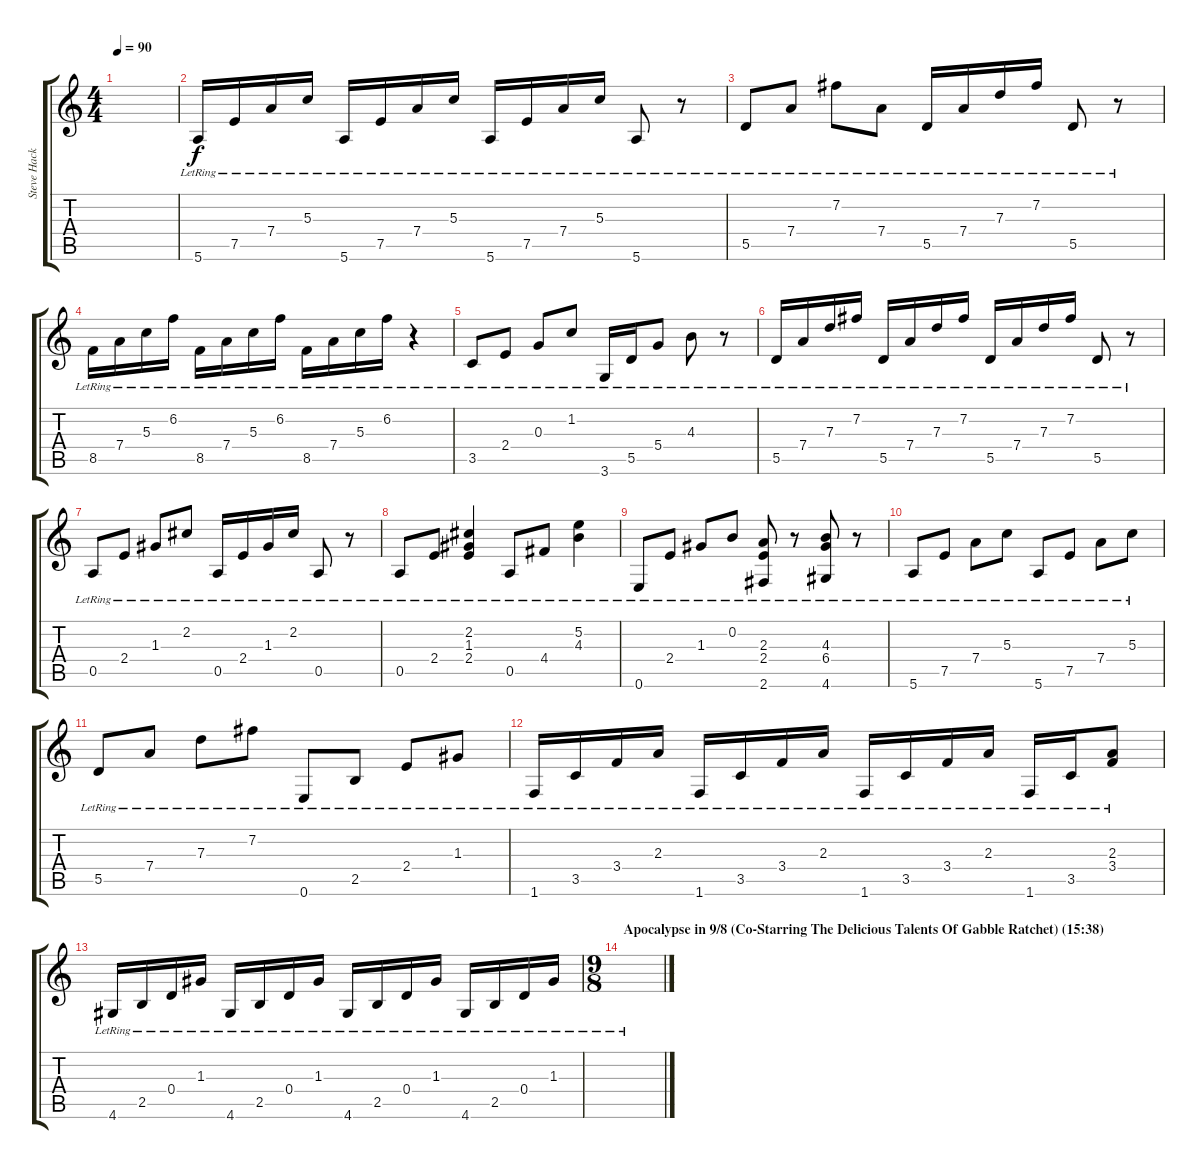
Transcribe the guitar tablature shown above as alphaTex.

\track ("Steve Hackett (classical guitar)" "Steve Hack") {instrument acousticguitarnylon}
\staff {score tabs}
\tuning (E4 B3 G3 D3 A2 E2) {hide}
\ts (4 4)
\tempo 90
\clef g2
\ks c
|
5.6{lr}.16 7.5{lr}.16 7.4{lr}.16 5.3{lr}.16 5.6{lr}.16 7.5{lr}.16 7.4{lr}.16 5.3{lr}.16 5.6{lr}.16 7.5{lr}.16 7.4{lr}.16 5.3{lr}.16 5.6{lr}.8 r.8 |
5.5{lr}.8 7.4{lr}.8 7.2{lr}.8 7.4{lr}.8 5.5{lr}.16 7.4{lr}.16 7.3{lr}.16 7.2{lr}.16 5.5{lr}.8 r.8 |
8.5{lr}.16 7.4{lr}.16 5.3{lr}.16 6.2{lr}.16 8.5{lr}.16 7.4{lr}.16 5.3{lr}.16 6.2{lr}.16 8.5{lr}.16 7.4{lr}.16 5.3{lr}.16 6.2{lr}.16 r.4 |
3.5{lr}.8 2.4{lr}.8 0.3{lr}.8 1.2{lr}.8 3.6{lr}.16 5.5{lr}.16 5.4{lr}.8 4.3{lr}.8 r.8 |
5.5{lr}.16 7.4{lr}.16 7.3{lr}.16 7.2{lr}.16 5.5{lr}.16 7.4{lr}.16 7.3{lr}.16 7.2{lr}.16 5.5{lr}.16 7.4{lr}.16 7.3{lr}.16 7.2{lr}.16 5.5{lr}.8 r.8 |
0.5{lr}.8 2.4{lr}.8 1.3{lr}.8 2.2{lr}.8 0.5{lr}.16 2.4{lr}.16 1.3{lr}.16 2.2{lr}.16 0.5{lr}.8 r.8 |
0.5{lr}.8 2.4{lr}.8 (2.2{lr} 1.3{lr} 2.4{lr}).4 0.5{lr}.8 4.4{lr}.8 (5.2{lr} 4.3{lr}).4 |
0.6{lr}.8 2.4{lr}.8 1.3{lr}.8 0.2{lr}.8 (2.3{lr} 2.4{lr} 2.6{lr}).8 r.8 (4.3{lr} 6.4{lr} 4.6{lr}).8 r.8 |
5.6{lr}.8 7.5{lr}.8 7.4{lr}.8 5.3{lr}.8 5.6{lr}.8 7.5{lr}.8 7.4{lr}.8 5.3{lr}.8 |
5.5{lr}.8 7.4{lr}.8 7.3{lr}.8 7.2{lr}.8 0.6{lr}.8 2.5{lr}.8 2.4{lr}.8 1.3{lr}.8 |
1.6{lr}.16 3.5{lr}.16 3.4{lr}.16 2.3{lr}.16 1.6{lr}.16 3.5{lr}.16 3.4{lr}.16 2.3{lr}.16 1.6{lr}.16 3.5{lr}.16 3.4{lr}.16 2.3{lr}.16 1.6{lr}.16 3.5{lr}.16 (2.3{lr} 3.4{lr}).8 |
4.6{lr}.16 2.5{lr}.16 0.4{lr}.16 1.3{lr}.16 4.6{lr}.16 2.5{lr}.16 0.4{lr}.16 1.3{lr}.16 4.6{lr}.16 2.5{lr}.16 0.4{lr}.16 1.3{lr}.16 4.6{lr}.16 2.5{lr}.16 0.4{lr}.16 1.3{lr}.16 |
\ts (9 8)
\section ("" "Apocalypse in 9/8 (Co-Starring The Delicious Talents Of Gabble Ratchet) (15:38)")
